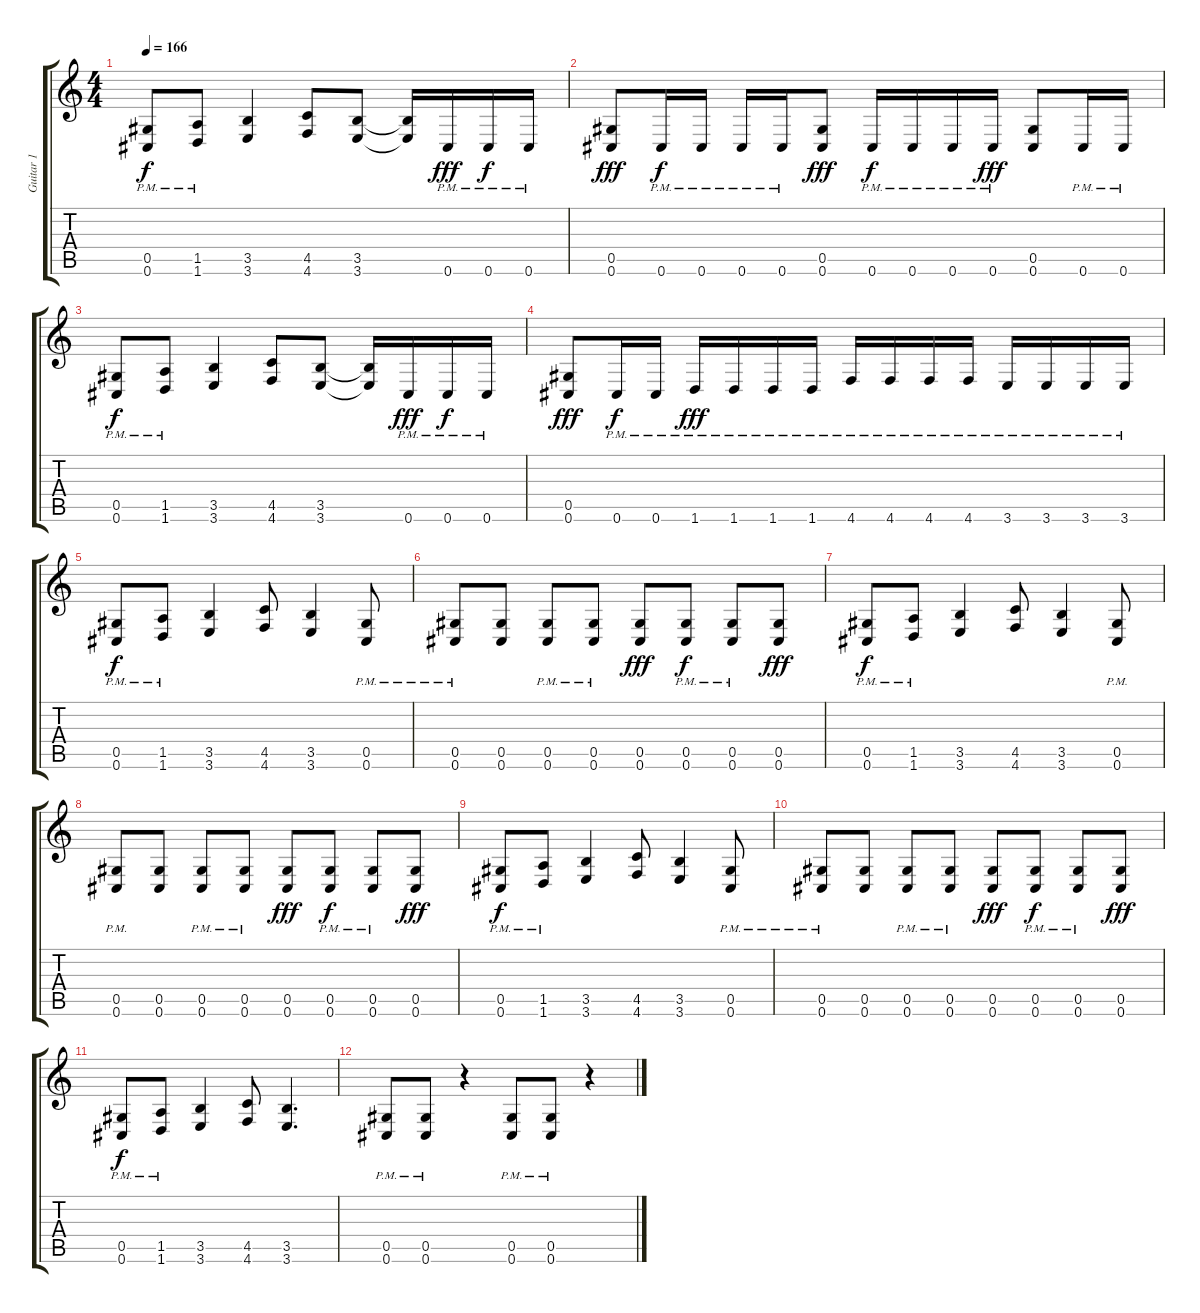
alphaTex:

\track ("Guitar 1" "Guitar 1") {instrument distortionguitar}
\staff {score tabs}
\tuning (Eb4 Bb3 Gb3 Db3 Ab2 Db2) {hide}
\ts (4 4)
\tempo 166
\clef g2
\ks c
(0.5{pm} 0.6{pm}).8{dy f} (1.5{pm} 1.6{pm}).8 (3.5 3.6).4 (4.5 4.6).8 (3.5 3.6).8 (3.5{t} 3.6{t}).16 0.6{pm}.16{dy fff} 0.6{pm}.16{dy f} 0.6{pm}.16 |
(0.5 0.6).8{dy fff} 0.6{pm}.16{dy f} 0.6{pm}.16 0.6{pm}.16 0.6{pm}.16 (0.5 0.6).8{dy fff} 0.6{pm}.16{dy f} 0.6{pm}.16 0.6{pm}.16 0.6{pm}.16{dy fff} (0.5 0.6).8 0.6{pm}.16 0.6{pm}.16 |
(0.5{pm} 0.6{pm}).8{dy f} (1.5{pm} 1.6{pm}).8 (3.5 3.6).4 (4.5 4.6).8 (3.5 3.6).8 (3.5{t} 3.6{t}).16 0.6{pm}.16{dy fff} 0.6{pm}.16{dy f} 0.6{pm}.16 |
(0.5 0.6).8{dy fff} 0.6{pm}.16{dy f} 0.6{pm}.16 1.6{pm}.16{dy fff} 1.6{pm}.16 1.6{pm}.16 1.6{pm}.16 4.6{pm}.16 4.6{pm}.16 4.6{pm}.16 4.6{pm}.16 3.6{pm}.16 3.6{pm}.16 3.6{pm}.16 3.6{pm}.16 |
(0.5{pm} 0.6{pm}).8{dy f} (1.5{pm} 1.6{pm}).8 (3.5 3.6).4 (4.5 4.6).8 (3.5 3.6).4 (0.5{pm} 0.6{pm}).8 |
(0.5{pm} 0.6{pm}).8 (0.5 0.6).8 (0.5{pm} 0.6{pm}).8 (0.5{pm} 0.6{pm}).8 (0.5 0.6).8{dy fff} (0.5{pm} 0.6{pm}).8{dy f} (0.5{pm} 0.6{pm}).8 (0.5 0.6).8{dy fff} |
(0.5{pm} 0.6{pm}).8{dy f} (1.5{pm} 1.6{pm}).8 (3.5 3.6).4 (4.5 4.6).8 (3.5 3.6).4 (0.5{pm} 0.6{pm}).8 |
(0.5{pm} 0.6{pm}).8 (0.5 0.6).8 (0.5{pm} 0.6{pm}).8 (0.5{pm} 0.6{pm}).8 (0.5 0.6).8{dy fff} (0.5{pm} 0.6{pm}).8{dy f} (0.5{pm} 0.6{pm}).8 (0.5 0.6).8{dy fff} |
(0.5{pm} 0.6{pm}).8{dy f} (1.5{pm} 1.6{pm}).8 (3.5 3.6).4 (4.5 4.6).8 (3.5 3.6).4 (0.5{pm} 0.6{pm}).8 |
(0.5{pm} 0.6{pm}).8 (0.5 0.6).8 (0.5{pm} 0.6{pm}).8 (0.5{pm} 0.6{pm}).8 (0.5 0.6).8{dy fff} (0.5{pm} 0.6{pm}).8{dy f} (0.5{pm} 0.6{pm}).8 (0.5 0.6).8{dy fff} |
(0.5{pm} 0.6{pm}).8{dy f} (1.5{pm} 1.6{pm}).8 (3.5 3.6).4 (4.5 4.6).8 (3.5 3.6).4{d} |
(0.5{pm} 0.6{pm}).8 (0.5{pm} 0.6{pm}).8 r.4 (0.5{pm} 0.6{pm}).8 (0.5{pm} 0.6{pm}).8 r.4
